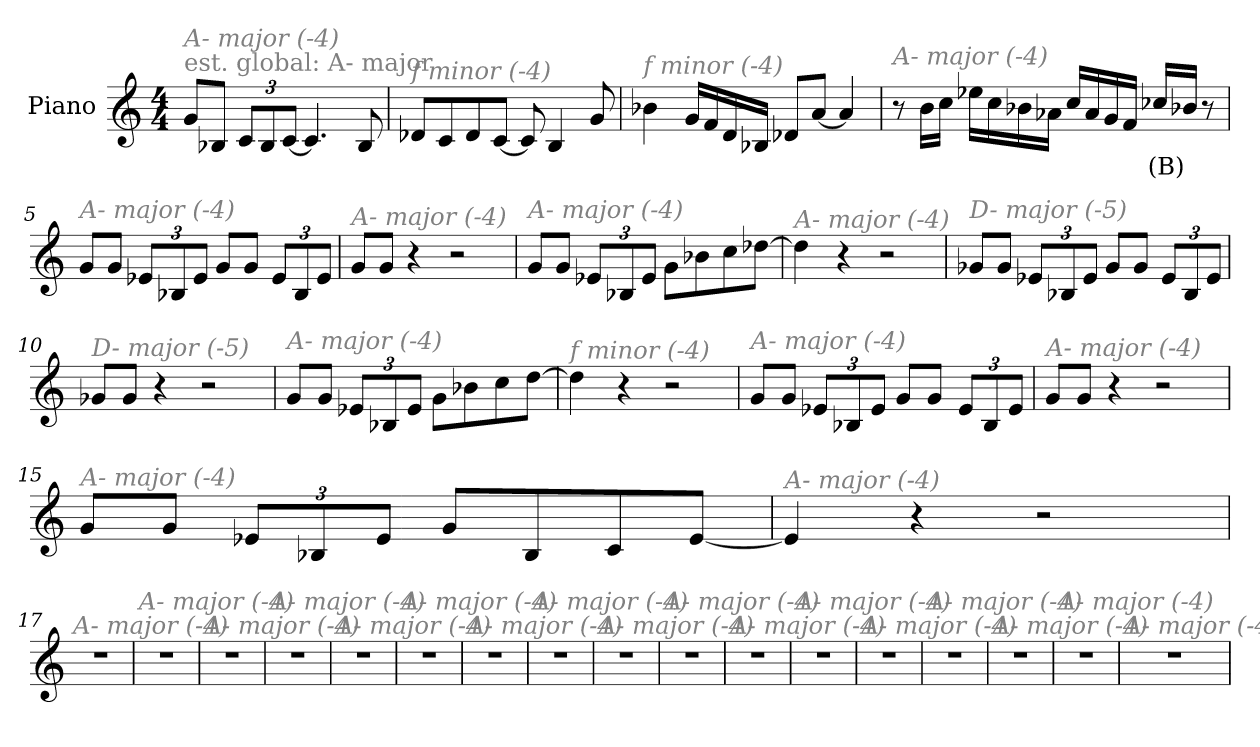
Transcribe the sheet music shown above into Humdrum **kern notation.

**kern	**text
*part1	*part1
*staff1	*staff1
*I"Piano	*
*I'Pno	*
*clefG2	*
*k[]	*
*M4/4	*
*MM125	*
=1	=1
!LO:TX:a:color=#808080:t=est. global&colon; A- major	!
!LO:TX:i:color=#808080:t=A- major (-4)	!
8g/L	.
8B-X/J	.
*Xbrackettup	*
12c/L	.
12B-/	.
[12c/J	.
4.c/]	.
8B-/	.
=2	=2
!LO:TX:i:color=#808080:t=f minor (-4)	!
8d-X/L	.
8c/	.
8d-/	.
[8c/J	.
8c/]	.
4B/	.
8g/	.
=3	=3
!LO:TX:i:color=#808080:t=f minor (-4)	!
4b-X\	.
16g/LL	.
16f/	.
16d/	.
16B-X/JJ	.
8d-X/L	.
[8a/J	.
4a/]	.
!!LO:LB:g=z
=4	=4
!LO:TX:i:color=#808080:t=A- major (-4)	!
8r	.
16bi\LL	.
16cc\JJ	.
16ee-X\LL	.
16cc\	.
16b-X\	.
16a-X\JJ	.
16cc/LL	.
16a-/	.
16g/	.
16f/JJ	.
16cc-Xj/LL	(B)
16b-X/JJ	.
8r	.
=5	=5
!LO:TX:i:color=#808080:t=A- major (-4)	!
8g/L	.
8g/J	.
12e-X/L	.
12B-X/	.
12e-/J	.
8g/L	.
8g/J	.
12e-/L	.
12B-/	.
12e-/J	.
=6	=6
!LO:TX:i:color=#808080:t=A- major (-4)	!
8g/L	.
8g/J	.
4r	.
2r	.
!!LO:LB:g=z
=7	=7
!LO:TX:i:color=#808080:t=A- major (-4)	!
8g/L	.
8g/J	.
12e-X/L	.
12B-X/	.
12e-/J	.
8g\L	.
8b-X\	.
8cc\	.
[8dd-X\J	.
=8	=8
!LO:TX:i:color=#808080:t=A- major (-4)	!
4dd-\]	.
4r	.
2r	.
=9	=9
!LO:TX:i:color=#808080:t=D- major (-5)	!
8g-X/L	.
8g-/J	.
12e-X/L	.
12B-X/	.
12e-/J	.
8g-/L	.
8g-/J	.
12e-/L	.
12B-/	.
12e-/J	.
=10	=10
!LO:TX:i:color=#808080:t=D- major (-5)	!
8g-X/L	.
8g-/J	.
4r	.
2r	.
!!LO:LB:g=z
=11	=11
!LO:TX:i:color=#808080:t=A- major (-4)	!
8g/L	.
8g/J	.
12e-X/L	.
12B-X/	.
12e-/J	.
8g\L	.
8b-X\	.
8cc\	.
[8dd\J	.
=12	=12
!LO:TX:i:color=#808080:t=f minor (-4)	!
4dd\]	.
4r	.
2r	.
=13	=13
!LO:TX:i:color=#808080:t=A- major (-4)	!
8g/L	.
8g/J	.
12e-X/L	.
12B-X/	.
12e-/J	.
8g/L	.
8g/J	.
12e-/L	.
12B-/	.
12e-/J	.
=14	=14
!LO:TX:i:color=#808080:t=A- major (-4)	!
8g/L	.
8g/J	.
4r	.
2r	.
!!LO:LB:g=z
=15	=15
!LO:TX:i:color=#808080:t=A- major (-4)	!
8g/L	.
8g/J	.
12e-X/L	.
12B-X/	.
12e-/J	.
8g/L	.
8B-/	.
8c/	.
[8e-/J	.
=16	=16
!LO:TX:i:color=#808080:t=A- major (-4)	!
4e-/]	.
4r	.
2r	.
=17	=17
!LO:TX:i:color=#808080:t=A- major (-4)	!
1r	.
=18	=18
!LO:TX:i:color=#808080:t=A- major (-4)	!
1r	.
=19	=19
!LO:TX:i:color=#808080:t=A- major (-4)	!
1r	.
=20	=20
!LO:TX:i:color=#808080:t=A- major (-4)	!
1r	.
=21	=21
!LO:TX:i:color=#808080:t=A- major (-4)	!
1r	.
=22	=22
!LO:TX:i:color=#808080:t=A- major (-4)	!
1r	.
!!LO:LB:g=z
=23	=23
!LO:TX:i:color=#808080:t=A- major (-4)	!
1r	.
=24	=24
!LO:TX:i:color=#808080:t=A- major (-4)	!
1r	.
=25	=25
!LO:TX:i:color=#808080:t=A- major (-4)	!
1r	.
=26	=26
!LO:TX:i:color=#808080:t=A- major (-4)	!
1r	.
=27	=27
!LO:TX:i:color=#808080:t=A- major (-4)	!
1r	.
=28	=28
!LO:TX:i:color=#808080:t=A- major (-4)	!
1r	.
=29	=29
!LO:TX:i:color=#808080:t=A- major (-4)	!
1r	.
=30	=30
!LO:TX:i:color=#808080:t=A- major (-4)	!
1r	.
=31	=31
!LO:TX:i:color=#808080:t=A- major (-4)	!
1r	.
=32	=32
!LO:TX:i:color=#808080:t=A- major (-4)	!
1r	.
=33	=33
!LO:TX:i:color=#808080:t=A- major (-4)	!
1r	.
=	=
*-	*-
